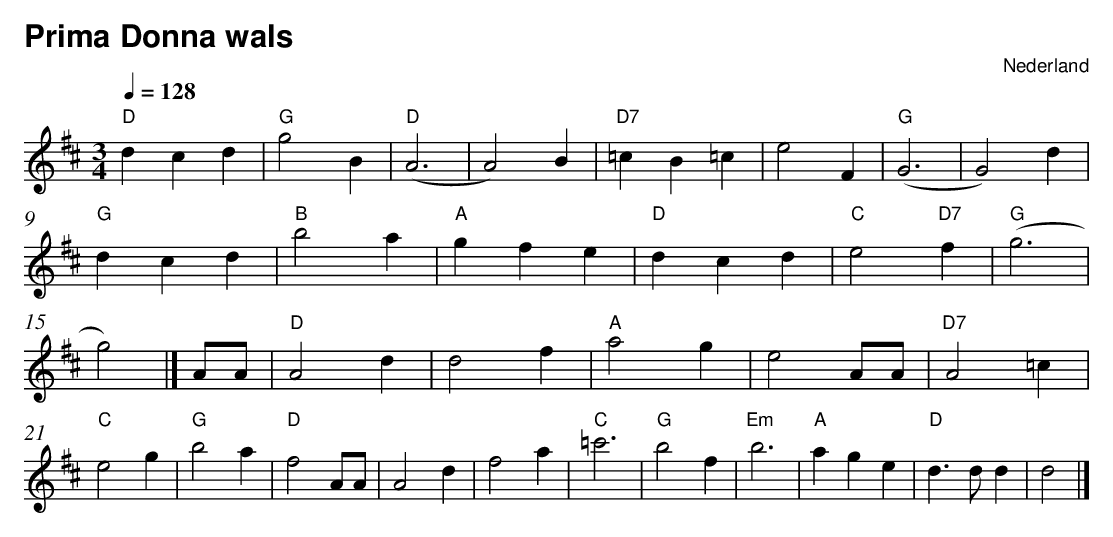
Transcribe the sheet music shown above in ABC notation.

X:1
T:Prima Donna wals
O:Nederland
M:3/4
L:1/8
Q:1/4=128
K:D
V:1
"D" d2 c2 d2 |"G" g4 B2 |"D" (A6 |A4) B2 |
"D7" =c2 B2 =c2 |e4 F2 |"G" (G6 |G4) d2 |
"G" d2 c2 d2 |"B" b4 a2 |"A" g2 f2 e2 |"D" d2 c2 d2 |
"C" e4 "D7" f2 |"G" (g6 |g4) |]AA |
"D" A4 d2 |d4 f2 |"A" a4 g2 |e4 AA |
"D7" A4 =c2 |"C" e4 g2 |"G" b4 a2 |"D" f4 AA |
A4 d2 |f4 a2 |"C" =c'6 |"G" b4 f2 |
"Em" b6 |"A" a2 g2 e2 |"D" d3 dd2 |d4 |]
